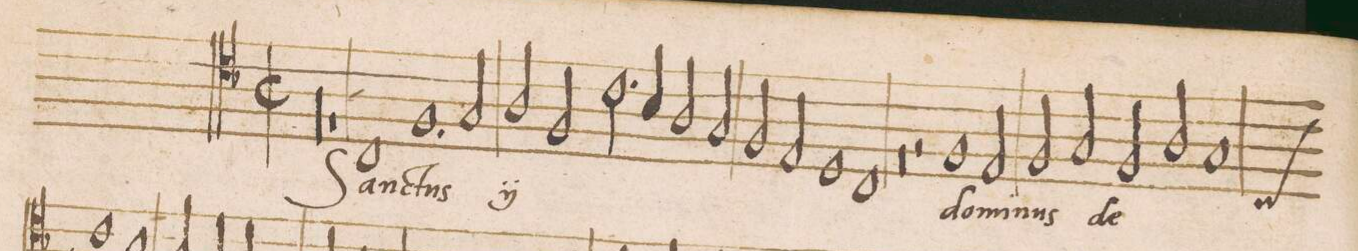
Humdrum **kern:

**kern	**text
*I"BASVS	*
*clefC4	*
*k[b-]	*
*met(c|)	*
*M2/1	*
00r	.
=2	=2
=3	=3
1r	.
1C	San-
=4	=4
1.F	-ctus
2G/	.
*	*ij
=5	=5
2A/	San-
2F/	.
2.c\	.
4B-/	.
=6	=6
2A/	.
2G/	.
2F/	.
2E/	.
=7	=7
1D	.
1C	-ctus
*	*Xij
=8	=8
0r	.
=9	=9
2r	.
1F	do-
2E/	-mi-
=10	=10
2F/	-nus
2G/	.
2F/	de-
2A/	.
=11	=11
*custos:c	*
1G	.
*-	*-
